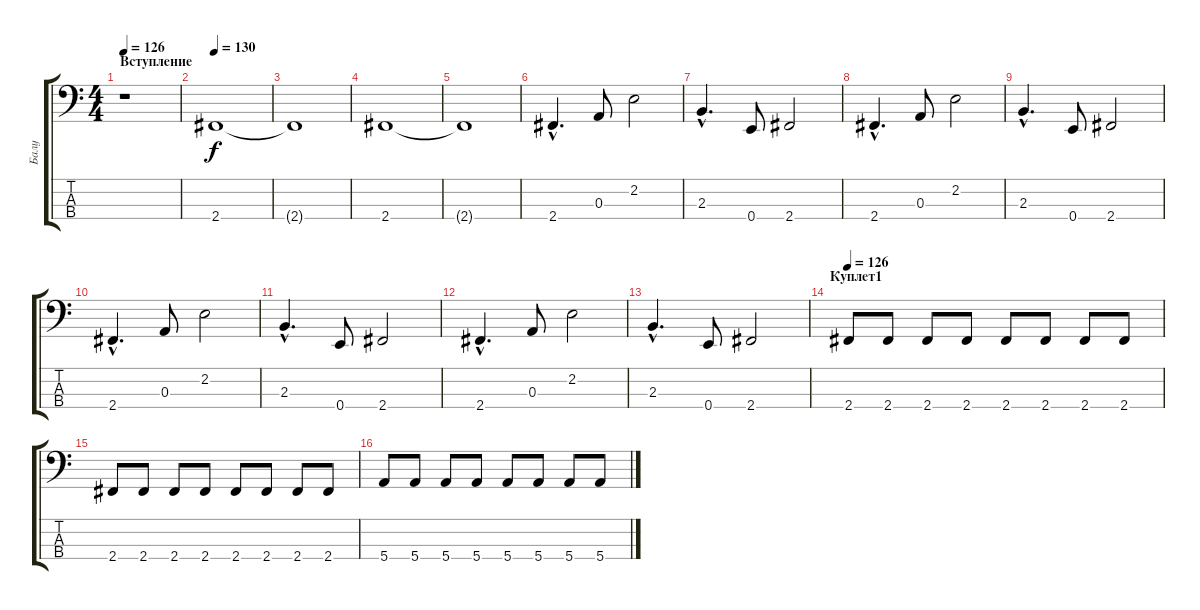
\track ("Балу" "Балу") {instrument electricbassfinger}
\staff {score tabs}
\tuning (G2 D2 A1 E1) {hide}
\ts (4 4)
\section ("" "Вступление")
\tempo 126
\clef f4
\ks c
r.1{dy f instrument electricbassfinger} |
\tempo 130
2.4.1 |
2.4{t}.1 |
2.4.1 |
2.4{t}.1 |
2.4{hac}.4{d} 0.3.8 2.2.2 |
2.3{hac}.4{d} 0.4.8 2.4.2 |
2.4{hac}.4{d} 0.3.8 2.2.2 |
2.3{hac}.4{d} 0.4.8 2.4.2 |
2.4{hac}.4{d} 0.3.8 2.2.2 |
2.3{hac}.4{d} 0.4.8 2.4.2 |
2.4{hac}.4{d} 0.3.8 2.2.2 |
2.3{hac}.4{d} 0.4.8 2.4.2 |
\section ("" "Куплет1")
\tempo 126
2.4.8 2.4.8 2.4.8 2.4.8 2.4.8 2.4.8 2.4.8 2.4.8 |
2.4.8 2.4.8 2.4.8 2.4.8 2.4.8 2.4.8 2.4.8 2.4.8 |
5.4.8 5.4.8 5.4.8 5.4.8 5.4.8 5.4.8 5.4.8 5.4.8
